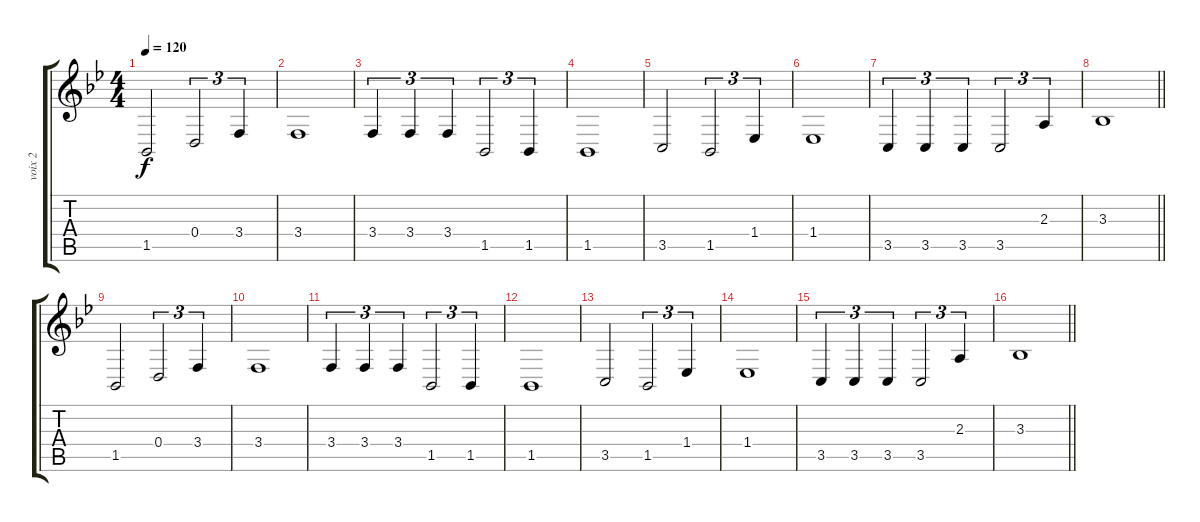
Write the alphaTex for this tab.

\track ("voix 2" "voix 2") {instrument lead6voice}
\staff {score tabs}
\tuning (E4 B3 G3 D3 A2 E2) {hide}
\ts (4 4)
\tempo 120
\clef g2
\ks bb
1.5.2{dy f instrument lead6voice} 0.4.2{tu (3 2)} 3.4.4{tu (3 2)} |
3.4.1 |
3.4.4{tu (3 2)} 3.4.4{tu (3 2)} 3.4.4{tu (3 2)} 1.5.2{tu (3 2)} 1.5.4{tu (3 2)} |
1.5.1 |
3.5.2 1.5.2{tu (3 2)} 1.4.4{tu (3 2)} |
1.4.1 |
3.5.4{tu (3 2)} 3.5.4{tu (3 2)} 3.5.4{tu (3 2)} 3.5.2{tu (3 2)} 2.3.4{tu (3 2)} |
\barLineRight lightlight
3.3.1 |
1.5.2 0.4.2{tu (3 2)} 3.4.4{tu (3 2)} |
3.4.1 |
3.4.4{tu (3 2)} 3.4.4{tu (3 2)} 3.4.4{tu (3 2)} 1.5.2{tu (3 2)} 1.5.4{tu (3 2)} |
1.5.1 |
3.5.2 1.5.2{tu (3 2)} 1.4.4{tu (3 2)} |
1.4.1 |
3.5.4{tu (3 2)} 3.5.4{tu (3 2)} 3.5.4{tu (3 2)} 3.5.2{tu (3 2)} 2.3.4{tu (3 2)} |
\barLineRight lightlight
3.3.1
